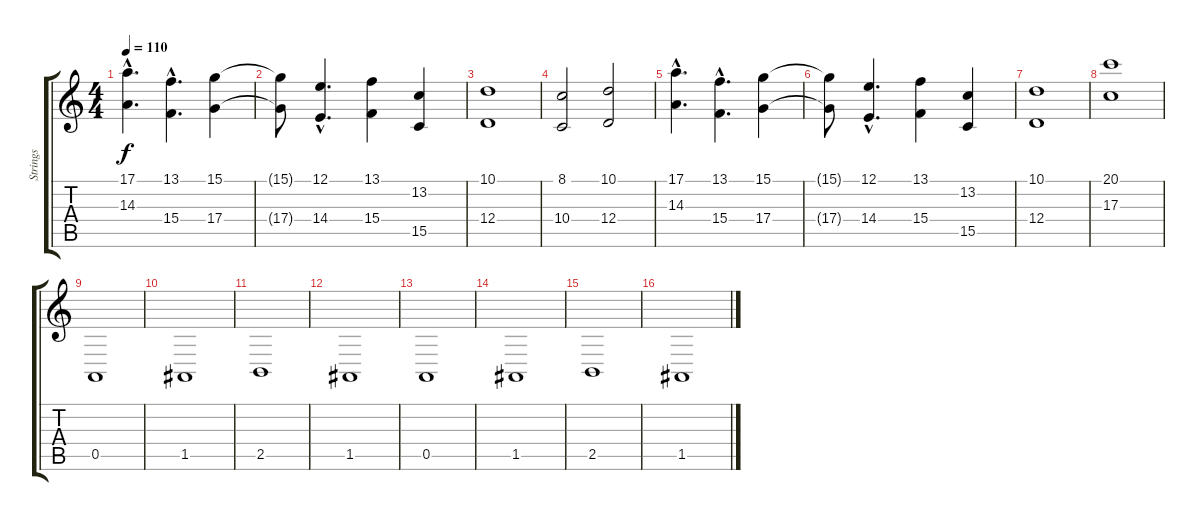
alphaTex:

\track ("Strings" "Strings") {instrument synthstrings1}
\staff {score tabs}
\tuning (E4 B3 G3 D3 A2 E2) {hide}
\ts (4 4)
\tempo 110
\clef g2
\ks c
(17.1{hac} 14.3{hac}).4{d dy f instrument synthstrings1} (13.1{hac} 15.4{hac}).4{d} (15.1 17.4).4 |
(15.1{t} 17.4{t}).8 (12.1{hac} 14.4{hac}).4{d} (13.1 15.4).4 (13.2 15.5).4 |
(10.1 12.4).1 |
(8.1 10.4).2 (10.1 12.4).2 |
(17.1{hac} 14.3{hac}).4{d} (13.1{hac} 15.4{hac}).4{d} (15.1 17.4).4 |
(15.1{t} 17.4{t}).8 (12.1{hac} 14.4{hac}).4{d} (13.1 15.4).4 (13.2 15.5).4 |
(10.1 12.4).1 |
(20.1 17.3).1 |
0.5.1{instrument contrabass} |
1.5.1 |
2.5.1 |
1.5.1 |
0.5.1 |
1.5.1 |
2.5.1 |
1.5.1
